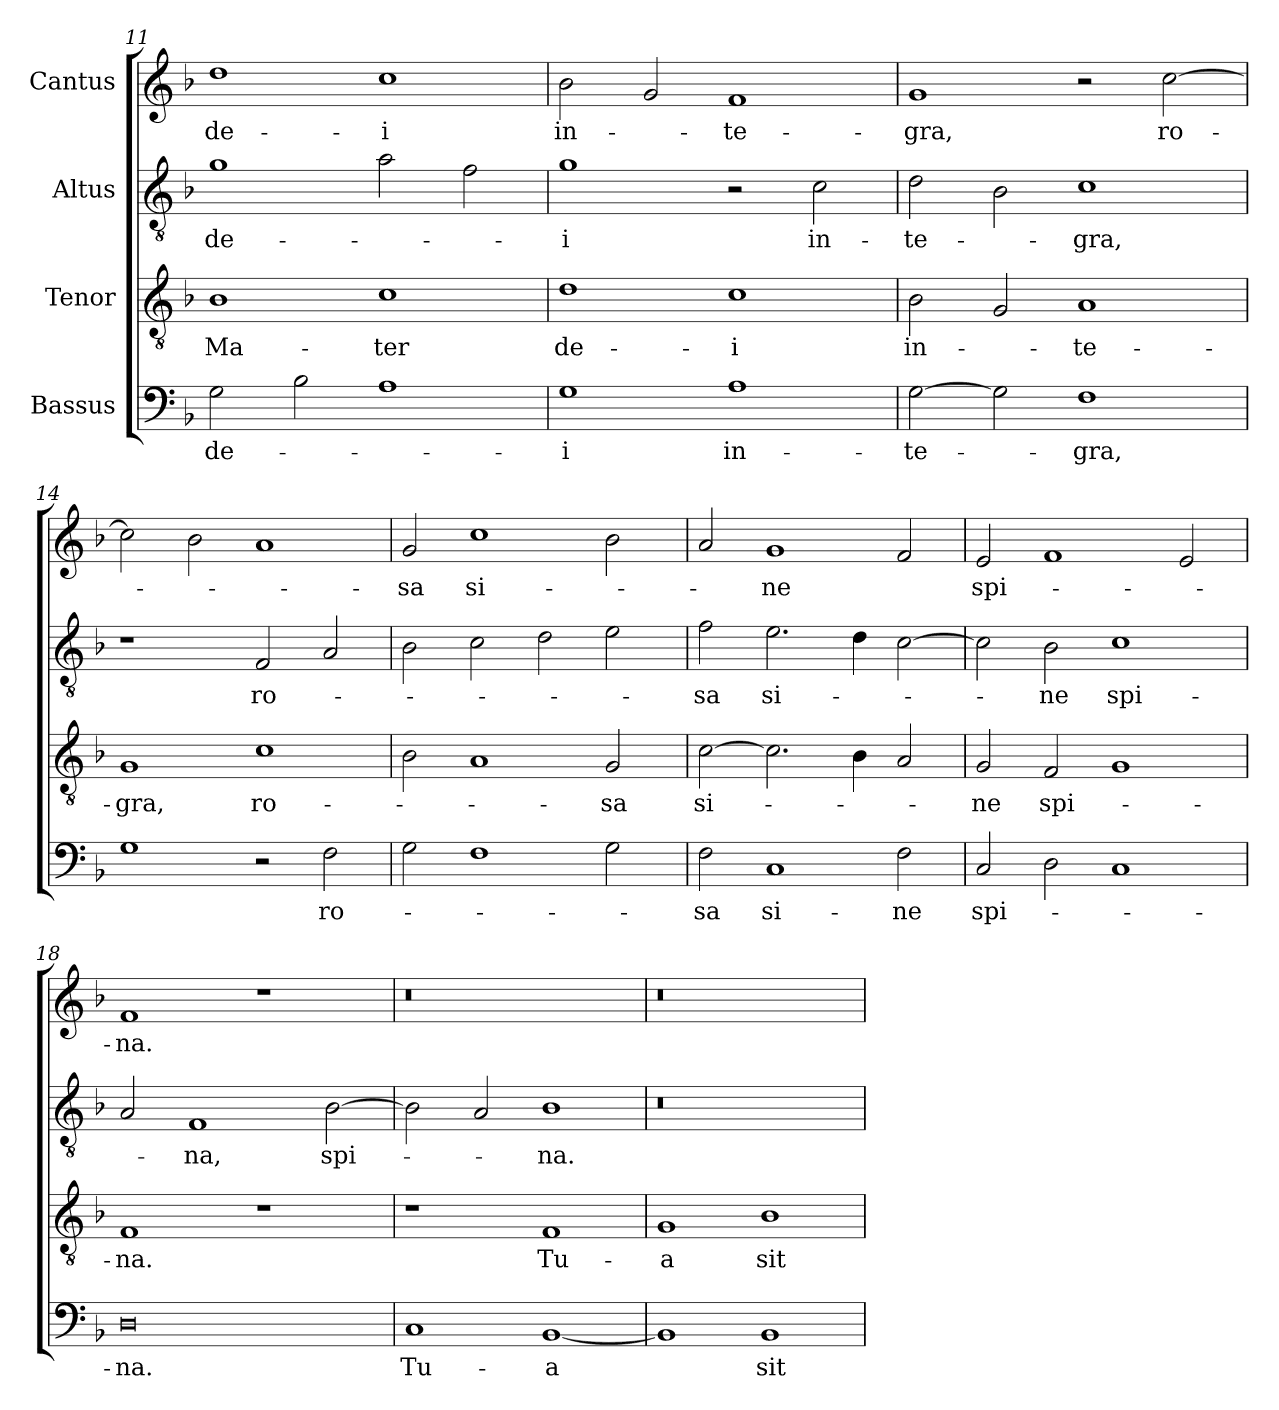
**kern	**text	**kern	**text	**kern	**text	**kern	**text
*part4	*part4	*part3	*part3	*part2	*part2	*part1	*part1
*staff4	*staff4	*staff3	*staff3	*staff2	*staff2	*staff1	*staff1
*I"Bassus	*	*I"Tenor	*	*I"Altus	*	*I"Cantus	*
*clefF4	*	*clefGv2	*	*clefGv2	*	*clefG2	*
*k[b-]	*	*k[b-]	*	*k[b-]	*	*k[b-]	*
*F:	*	*F:	*	*F:	*	*F:	*
=11	=11	=11	=11	=11	=11	=11	=11
2G\	de-	1B-\	Ma-	1g\	de-	1dd\	de-
2B-\	.	.	.	.	.	.	.
1A\	.	1c\	-ter	2a\	.	1cc\	-i
.	.	.	.	2f\	.	.	.
=12	=12	=12	=12	=12	=12	=12	=12
1G\	-i	1d\	de-	1g\	-i	2b-\	in-
.	.	.	.	.	.	2g/	.
1A\	in-	1c\	-i	2r	.	1f/	-te-
.	.	.	.	2c\	in-	.	.
=13	=13	=13	=13	=13	=13	=13	=13
[2G\	-te-	2B-\	in-	2d\	-te-	1g/	-gra,
2G\]	.	2G/	.	2B-\	.	.	.
1F\	-gra,	1A/	-te-	1c\	-gra,	2r	.
.	.	.	.	.	.	[2cc\	ro-
!!LO:LB:g=z
=14	=14	=14	=14	=14	=14	=14	=14
1G\	.	1G/	-gra,	1r	.	2cc\]	.
.	.	.	.	.	.	2b-\	.
2r	.	1c\	ro-	2F/	ro-	1a/	.
2F\	ro-	.	.	2A/	.	.	.
=15	=15	=15	=15	=15	=15	=15	=15
2G\	.	2B-\	.	2B-\	.	2g/	-sa
1F\	.	1A/	.	2c\	.	1cc\	si-
.	.	.	.	2d\	.	.	.
2G\	.	2G/	-sa	2e\	.	2b-\	.
=16	=16	=16	=16	=16	=16	=16	=16
2F\	-sa	[2c\	si-	2f\	-sa	2a/	.
1C/	si-	2.c\]	.	2.e\	si-	1g/	-ne
.	.	4B-\	.	4d\	.	.	.
2F\	-ne	2A/	.	[2c\	.	2f/	.
=17	=17	=17	=17	=17	=17	=17	=17
2C/	spi-	2G/	-ne	2c\]	.	2e/	spi-
2D\	.	2F/	spi-	2B-\	-ne	1f/	.
1C/	.	1G/	.	1c\	spi-	.	.
.	.	.	.	.	.	2e/	.
=18	=18	=18	=18	=18	=18	=18	=18
0D\	-na.	1F/	-na.	2A/	.	1f/	-na.
.	.	.	.	1F/	-na,	.	.
.	.	1r	.	.	.	1r	.
!	!	!	!	!	!LO:LY:i	!	!
.	.	.	.	[2B-\	spi-	.	.
=19	=19	=19	=19	=19	=19	=19	=19
1C/	Tu-	1r	.	2B-\]	.	0r	.
.	.	.	.	2A/	.	.	.
!	!	!	!	!	!LO:LY:i	!	!
[1BB-/	-a	1F/	Tu-	1B-\	-na.	.	.
!!LO:PB:g=z
=20	=20	=20	=20	=20	=20	=20	=20
1BB-/]	.	1G/	-a	0r	.	0r	.
1BB-/	sit	1B-\	sit	.	.	.	.
=	=	=	=	=	=	=	=
*-	*-	*-	*-	*-	*-	*-	*-
